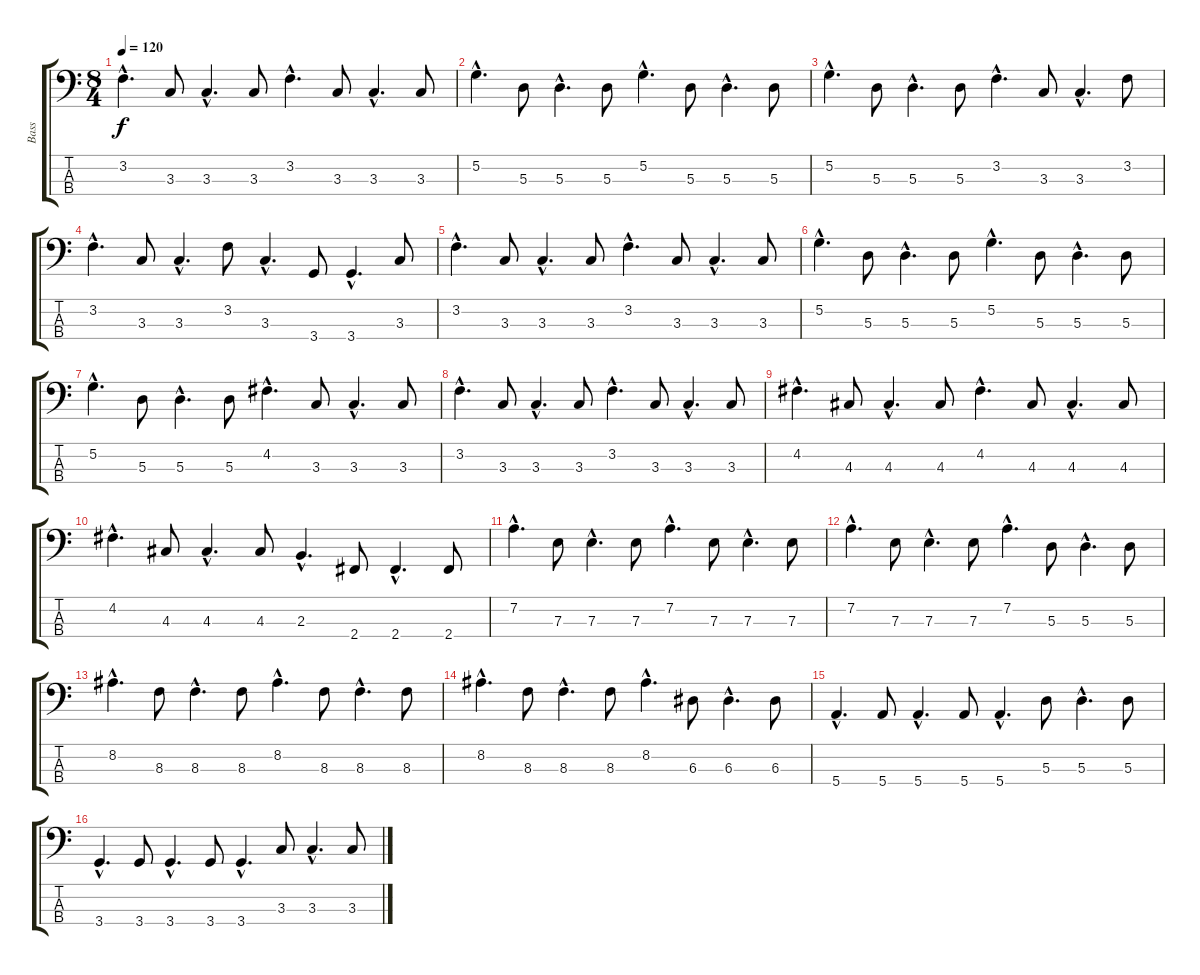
\track ("Bass" "Bass") {instrument acousticbass}
\staff {score tabs}
\tuning (G2 D2 A1 E1) {hide}
\ts (8 4)
\tempo 120
\clef f4
\ks c
3.2{hac}.4{d dy f instrument acousticbass} 3.3.8 3.3{hac}.4{d} 3.3.8 3.2{hac}.4{d} 3.3.8 3.3{hac}.4{d} 3.3.8 |
5.2{hac}.4{d} 5.3.8 5.3{hac}.4{d} 5.3.8 5.2{hac}.4{d} 5.3.8 5.3{hac}.4{d} 5.3.8 |
5.2{hac}.4{d} 5.3.8 5.3{hac}.4{d} 5.3.8 3.2{hac}.4{d} 3.3.8 3.3{hac}.4{d} 3.2.8 |
3.2{hac}.4{d} 3.3.8 3.3{hac}.4{d} 3.2.8 3.3{hac}.4{d} 3.4.8 3.4{hac}.4{d} 3.3.8 |
3.2{hac}.4{d} 3.3.8 3.3{hac}.4{d} 3.3.8 3.2{hac}.4{d} 3.3.8 3.3{hac}.4{d} 3.3.8 |
5.2{hac}.4{d} 5.3.8 5.3{hac}.4{d} 5.3.8 5.2{hac}.4{d} 5.3.8 5.3{hac}.4{d} 5.3.8 |
5.2{hac}.4{d} 5.3.8 5.3{hac}.4{d} 5.3.8 4.2{hac}.4{d} 3.3.8 3.3{hac}.4{d} 3.3.8 |
3.2{hac}.4{d} 3.3.8 3.3{hac}.4{d} 3.3.8 3.2{hac}.4{d} 3.3.8 3.3{hac}.4{d} 3.3.8 |
4.2{hac}.4{d} 4.3.8 4.3{hac}.4{d} 4.3.8 4.2{hac}.4{d} 4.3.8 4.3{hac}.4{d} 4.3.8 |
4.2{hac}.4{d} 4.3.8 4.3{hac}.4{d} 4.3.8 2.3{hac}.4{d} 2.4.8 2.4{hac}.4{d} 2.4.8 |
7.2{hac}.4{d} 7.3.8 7.3{hac}.4{d} 7.3.8 7.2{hac}.4{d} 7.3.8 7.3{hac}.4{d} 7.3.8 |
7.2{hac}.4{d} 7.3.8 7.3{hac}.4{d} 7.3.8 7.2{hac}.4{d} 5.3.8 5.3{hac}.4{d} 5.3.8 |
8.2{hac}.4{d} 8.3.8 8.3{hac}.4{d} 8.3.8 8.2{hac}.4{d} 8.3.8 8.3{hac}.4{d} 8.3.8 |
8.2{hac}.4{d} 8.3.8 8.3{hac}.4{d} 8.3.8 8.2{hac}.4{d} 6.3.8 6.3{hac}.4{d} 6.3.8 |
5.4{hac}.4{d} 5.4.8 5.4{hac}.4{d} 5.4.8 5.4{hac}.4{d} 5.3.8 5.3{hac}.4{d} 5.3.8 |
3.4{hac}.4{d} 3.4.8 3.4{hac}.4{d} 3.4.8 3.4{hac}.4{d} 3.3.8 3.3{hac}.4{d} 3.3.8
